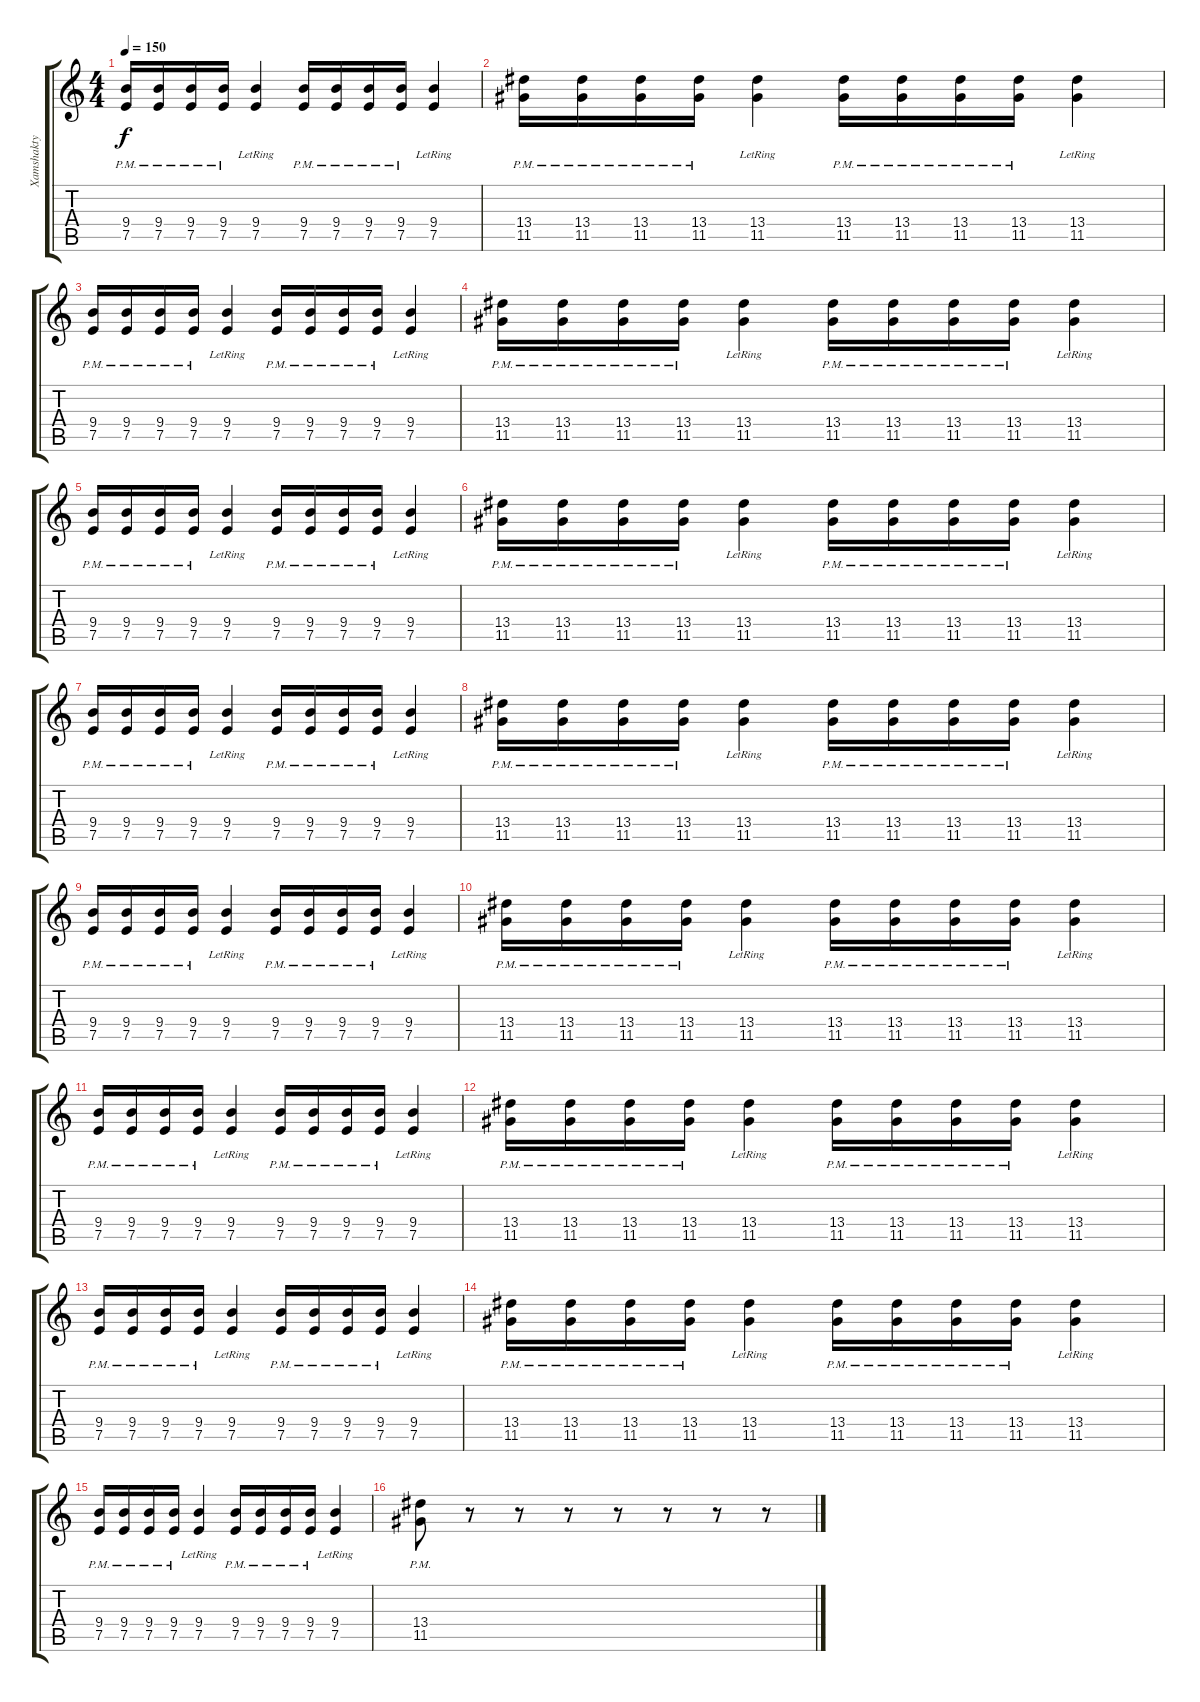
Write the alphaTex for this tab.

\track ("Xamshakty" "Xamshakty") {instrument distortionguitar}
\staff {score tabs}
\tuning (E4 B3 G3 D3 A2 E2) {hide}
\ts (4 4)
\tempo 150
\clef g2
\ks c
(9.4{pm} 7.5{pm}).16{dy f} (9.4{pm} 7.5{pm}).16 (9.4{pm} 7.5{pm}).16 (9.4{pm} 7.5{pm}).16 (9.4 7.5{lr}).4 (9.4{pm} 7.5{pm}).16 (9.4{pm} 7.5{pm}).16 (9.4{pm} 7.5{pm}).16 (9.4{pm} 7.5{pm}).16 (9.4 7.5{lr}).4 |
(13.4{pm} 11.5{pm}).16 (13.4{pm} 11.5{pm}).16 (13.4{pm} 11.5{pm}).16 (13.4{pm} 11.5{pm}).16 (13.4 11.5{lr}).4 (13.4{pm} 11.5{pm}).16 (13.4{pm} 11.5{pm}).16 (13.4{pm} 11.5{pm}).16 (13.4{pm} 11.5{pm}).16 (13.4 11.5{lr}).4 |
(9.4{pm} 7.5{pm}).16 (9.4{pm} 7.5{pm}).16 (9.4{pm} 7.5{pm}).16 (9.4{pm} 7.5{pm}).16 (9.4 7.5{lr}).4 (9.4{pm} 7.5{pm}).16 (9.4{pm} 7.5{pm}).16 (9.4{pm} 7.5{pm}).16 (9.4{pm} 7.5{pm}).16 (9.4 7.5{lr}).4 |
(13.4{pm} 11.5{pm}).16 (13.4{pm} 11.5{pm}).16 (13.4{pm} 11.5{pm}).16 (13.4{pm} 11.5{pm}).16 (13.4 11.5{lr}).4 (13.4{pm} 11.5{pm}).16 (13.4{pm} 11.5{pm}).16 (13.4{pm} 11.5{pm}).16 (13.4{pm} 11.5{pm}).16 (13.4 11.5{lr}).4 |
(9.4{pm} 7.5{pm}).16 (9.4{pm} 7.5{pm}).16 (9.4{pm} 7.5{pm}).16 (9.4{pm} 7.5{pm}).16 (9.4 7.5{lr}).4 (9.4{pm} 7.5{pm}).16 (9.4{pm} 7.5{pm}).16 (9.4{pm} 7.5{pm}).16 (9.4{pm} 7.5{pm}).16 (9.4 7.5{lr}).4 |
(13.4{pm} 11.5{pm}).16 (13.4{pm} 11.5{pm}).16 (13.4{pm} 11.5{pm}).16 (13.4{pm} 11.5{pm}).16 (13.4 11.5{lr}).4 (13.4{pm} 11.5{pm}).16 (13.4{pm} 11.5{pm}).16 (13.4{pm} 11.5{pm}).16 (13.4{pm} 11.5{pm}).16 (13.4 11.5{lr}).4 |
(9.4{pm} 7.5{pm}).16 (9.4{pm} 7.5{pm}).16 (9.4{pm} 7.5{pm}).16 (9.4{pm} 7.5{pm}).16 (9.4 7.5{lr}).4 (9.4{pm} 7.5{pm}).16 (9.4{pm} 7.5{pm}).16 (9.4{pm} 7.5{pm}).16 (9.4{pm} 7.5{pm}).16 (9.4 7.5{lr}).4 |
(13.4{pm} 11.5{pm}).16 (13.4{pm} 11.5{pm}).16 (13.4{pm} 11.5{pm}).16 (13.4{pm} 11.5{pm}).16 (13.4 11.5{lr}).4 (13.4{pm} 11.5{pm}).16 (13.4{pm} 11.5{pm}).16 (13.4{pm} 11.5{pm}).16 (13.4{pm} 11.5{pm}).16 (13.4 11.5{lr}).4 |
(9.4{pm} 7.5{pm}).16 (9.4{pm} 7.5{pm}).16 (9.4{pm} 7.5{pm}).16 (9.4{pm} 7.5{pm}).16 (9.4 7.5{lr}).4 (9.4{pm} 7.5{pm}).16 (9.4{pm} 7.5{pm}).16 (9.4{pm} 7.5{pm}).16 (9.4{pm} 7.5{pm}).16 (9.4 7.5{lr}).4 |
(13.4{pm} 11.5{pm}).16 (13.4{pm} 11.5{pm}).16 (13.4{pm} 11.5{pm}).16 (13.4{pm} 11.5{pm}).16 (13.4 11.5{lr}).4 (13.4{pm} 11.5{pm}).16 (13.4{pm} 11.5{pm}).16 (13.4{pm} 11.5{pm}).16 (13.4{pm} 11.5{pm}).16 (13.4 11.5{lr}).4 |
(9.4{pm} 7.5{pm}).16 (9.4{pm} 7.5{pm}).16 (9.4{pm} 7.5{pm}).16 (9.4{pm} 7.5{pm}).16 (9.4 7.5{lr}).4 (9.4{pm} 7.5{pm}).16 (9.4{pm} 7.5{pm}).16 (9.4{pm} 7.5{pm}).16 (9.4{pm} 7.5{pm}).16 (9.4 7.5{lr}).4 |
(13.4{pm} 11.5{pm}).16 (13.4{pm} 11.5{pm}).16 (13.4{pm} 11.5{pm}).16 (13.4{pm} 11.5{pm}).16 (13.4 11.5{lr}).4 (13.4{pm} 11.5{pm}).16 (13.4{pm} 11.5{pm}).16 (13.4{pm} 11.5{pm}).16 (13.4{pm} 11.5{pm}).16 (13.4 11.5{lr}).4 |
(9.4{pm} 7.5{pm}).16 (9.4{pm} 7.5{pm}).16 (9.4{pm} 7.5{pm}).16 (9.4{pm} 7.5{pm}).16 (9.4 7.5{lr}).4 (9.4{pm} 7.5{pm}).16 (9.4{pm} 7.5{pm}).16 (9.4{pm} 7.5{pm}).16 (9.4{pm} 7.5{pm}).16 (9.4 7.5{lr}).4 |
(13.4{pm} 11.5{pm}).16 (13.4{pm} 11.5{pm}).16 (13.4{pm} 11.5{pm}).16 (13.4{pm} 11.5{pm}).16 (13.4 11.5{lr}).4 (13.4{pm} 11.5{pm}).16 (13.4{pm} 11.5{pm}).16 (13.4{pm} 11.5{pm}).16 (13.4{pm} 11.5{pm}).16 (13.4 11.5{lr}).4 |
(9.4{pm} 7.5{pm}).16 (9.4{pm} 7.5{pm}).16 (9.4{pm} 7.5{pm}).16 (9.4{pm} 7.5{pm}).16 (9.4 7.5{lr}).4 (9.4{pm} 7.5{pm}).16 (9.4{pm} 7.5{pm}).16 (9.4{pm} 7.5{pm}).16 (9.4{pm} 7.5{pm}).16 (9.4 7.5{lr}).4 |
(13.4{pm} 11.5{pm}).8 r.8 r.8 r.8 r.8 r.8 r.8 r.8
